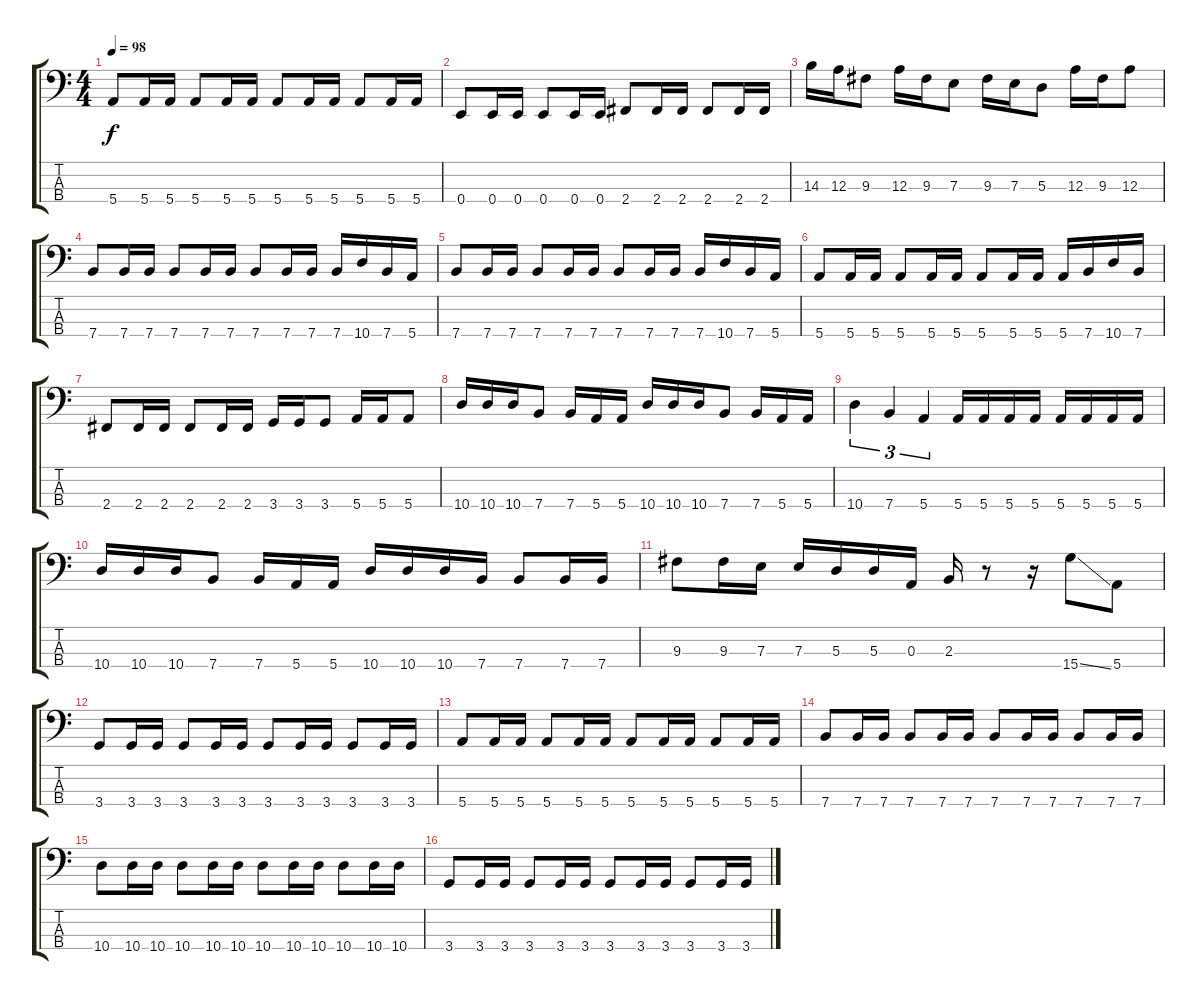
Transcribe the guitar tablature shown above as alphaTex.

\track "" {instrument electricbasspick}
\staff {score tabs}
\tuning (G2 D2 A1 E1) {hide}
\ts (4 4)
\tempo 98
\clef f4
\ks c
5.4.8{dy f} 5.4.16 5.4.16 5.4.8 5.4.16 5.4.16 5.4.8 5.4.16 5.4.16 5.4.8 5.4.16 5.4.16 |
0.4.8 0.4.16 0.4.16 0.4.8 0.4.16 0.4.16 2.4.8 2.4.16 2.4.16 2.4.8 2.4.16 2.4.16 |
14.3.16 12.3.16 9.3.8 12.3.16 9.3.16 7.3.8 9.3.16 7.3.16 5.3.8 12.3.16 9.3.16 12.3.8 |
7.4.8 7.4.16 7.4.16 7.4.8 7.4.16 7.4.16 7.4.8 7.4.16 7.4.16 7.4.16 10.4.16 7.4.16 5.4.16 |
7.4.8 7.4.16 7.4.16 7.4.8 7.4.16 7.4.16 7.4.8 7.4.16 7.4.16 7.4.16 10.4.16 7.4.16 5.4.16 |
5.4.8 5.4.16 5.4.16 5.4.8 5.4.16 5.4.16 5.4.8 5.4.16 5.4.16 5.4.16 7.4.16 10.4.16 7.4.16 |
2.4.8 2.4.16 2.4.16 2.4.8 2.4.16 2.4.16 3.4.16 3.4.16 3.4.8 5.4.16 5.4.16 5.4.8 |
10.4.16 10.4.16 10.4.16 7.4.8 7.4.16 5.4.16 5.4.16 10.4.16 10.4.16 10.4.16 7.4.8 7.4.16 5.4.16 5.4.16 |
10.4.4{tu (3 2)} 7.4.4{tu (3 2)} 5.4.4{tu (3 2)} 5.4.16 5.4.16 5.4.16 5.4.16 5.4.16 5.4.16 5.4.16 5.4.16 |
10.4.16 10.4.16 10.4.16 7.4.8 7.4.16 5.4.16 5.4.16 10.4.16 10.4.16 10.4.16 7.4.16 7.4.8 7.4.16 7.4.16 |
9.3.8 9.3.16 7.3.16 7.3.16 5.3.16 5.3.16 0.3.16 2.3.16 r.8 r.16 15.4{ss}.8 5.4.8 |
3.4.8 3.4.16 3.4.16 3.4.8 3.4.16 3.4.16 3.4.8 3.4.16 3.4.16 3.4.8 3.4.16 3.4.16 |
5.4.8 5.4.16 5.4.16 5.4.8 5.4.16 5.4.16 5.4.8 5.4.16 5.4.16 5.4.8 5.4.16 5.4.16 |
7.4.8 7.4.16 7.4.16 7.4.8 7.4.16 7.4.16 7.4.8 7.4.16 7.4.16 7.4.8 7.4.16 7.4.16 |
10.4.8 10.4.16 10.4.16 10.4.8 10.4.16 10.4.16 10.4.8 10.4.16 10.4.16 10.4.8 10.4.16 10.4.16 |
3.4.8 3.4.16 3.4.16 3.4.8 3.4.16 3.4.16 3.4.8 3.4.16 3.4.16 3.4.8 3.4.16 3.4.16
